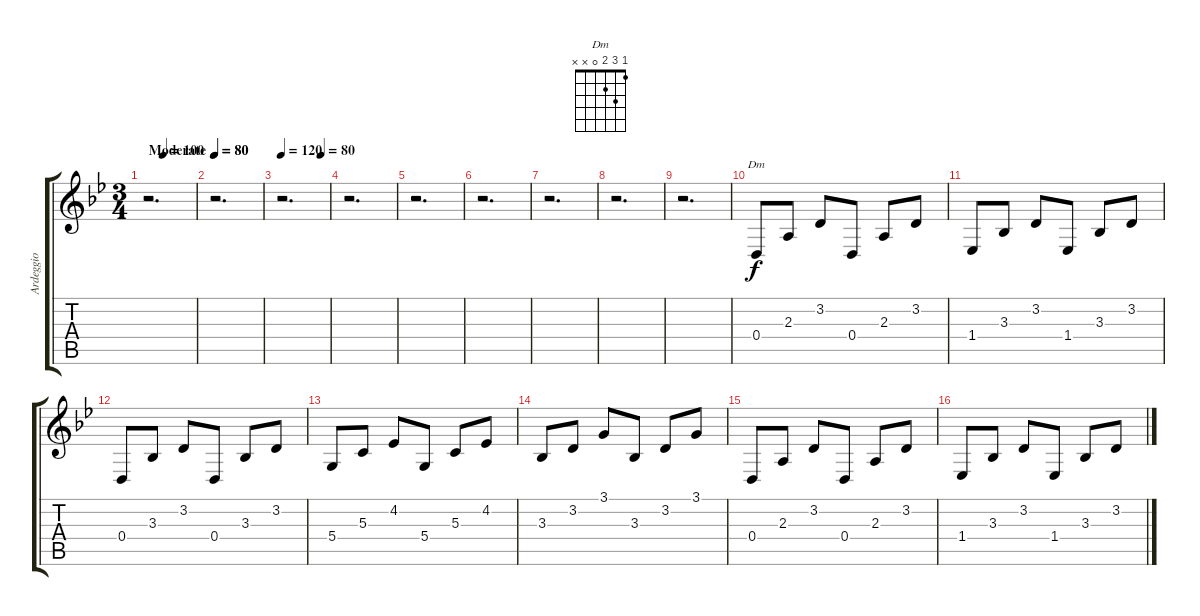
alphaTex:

\track ("Ardeggio" "Ardeggio") {instrument brightacousticpiano}
\staff {score tabs}
\tuning (E4 B3 G3 D3 A2 E2) {hide}
\chord ("Dm" 1 3 2 0 x x)
\ts (3 4)
\tempo (80 "Moderate")
\tempo (100 0.3333333333333333)
\tempo (80 "Moderate")
\clef g2
\ks gminor
r.2{d dy f instrument brightacousticpiano} |
\tempo 80
r.2{d} |
\tempo 120
\tempo (80 0.8333333333333334)
r.2{d} |
r.2{d} |
r.2{d} |
r.2{d} |
r.2{d} |
r.2{d} |
r.2{d} |
0.4.8{ch "Dm"} 2.3.8 3.2.8 0.4.8 2.3.8 3.2.8 |
1.4.8 3.3.8 3.2.8 1.4.8 3.3.8 3.2.8 |
0.4.8 3.3.8 3.2.8 0.4.8 3.3.8 3.2.8 |
5.4.8 5.3.8 4.2.8 5.4.8 5.3.8 4.2.8 |
3.3.8 3.2.8 3.1.8 3.3.8 3.2.8 3.1.8 |
0.4.8 2.3.8 3.2.8 0.4.8 2.3.8 3.2.8 |
1.4.8 3.3.8 3.2.8 1.4.8 3.3.8 3.2.8
